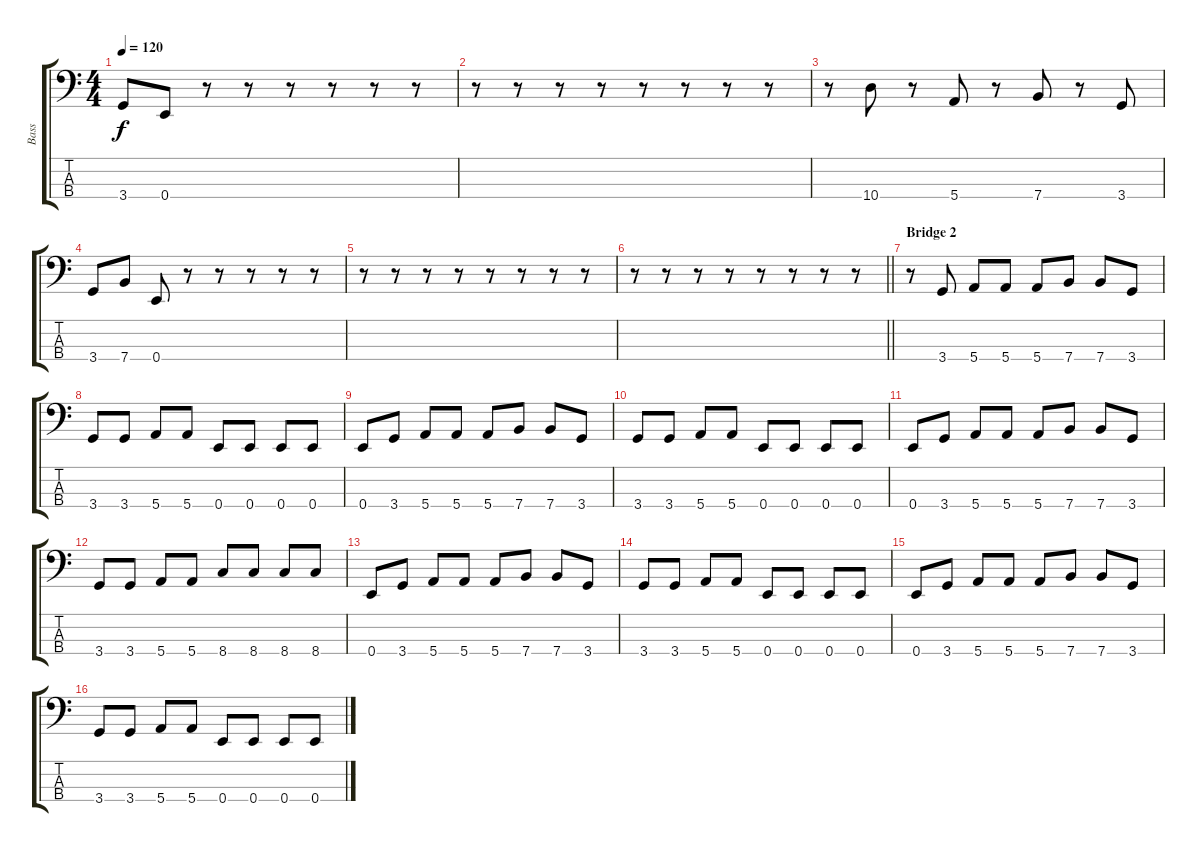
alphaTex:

\track ("Bass" "Bass") {instrument electricbasspick}
\staff {score tabs}
\tuning (G2 D2 A1 E1) {hide}
\ts (4 4)
\tempo 120
\clef f4
\ks c
3.4.8{dy f} 0.4.8 r.8 r.8 r.8 r.8 r.8 r.8 |
r.8 r.8 r.8 r.8 r.8 r.8 r.8 r.8 |
r.8 10.4.8 r.8 5.4.8 r.8 7.4.8 r.8 3.4.8 |
3.4.8 7.4.8 0.4.8 r.8 r.8 r.8 r.8 r.8 |
r.8 r.8 r.8 r.8 r.8 r.8 r.8 r.8 |
\barLineRight lightlight
r.8 r.8 r.8 r.8 r.8 r.8 r.8 r.8 |
\section ("" "Bridge 2")
r.8 3.4.8 5.4.8 5.4.8 5.4.8 7.4.8 7.4.8 3.4.8 |
3.4.8 3.4.8 5.4.8 5.4.8 0.4.8 0.4.8 0.4.8 0.4.8 |
0.4.8 3.4.8 5.4.8 5.4.8 5.4.8 7.4.8 7.4.8 3.4.8 |
3.4.8 3.4.8 5.4.8 5.4.8 0.4.8 0.4.8 0.4.8 0.4.8 |
0.4.8 3.4.8 5.4.8 5.4.8 5.4.8 7.4.8 7.4.8 3.4.8 |
3.4.8 3.4.8 5.4.8 5.4.8 8.4.8 8.4.8 8.4.8 8.4.8 |
0.4.8 3.4.8 5.4.8 5.4.8 5.4.8 7.4.8 7.4.8 3.4.8 |
3.4.8 3.4.8 5.4.8 5.4.8 0.4.8 0.4.8 0.4.8 0.4.8 |
0.4.8 3.4.8 5.4.8 5.4.8 5.4.8 7.4.8 7.4.8 3.4.8 |
3.4.8 3.4.8 5.4.8 5.4.8 0.4.8 0.4.8 0.4.8 0.4.8
